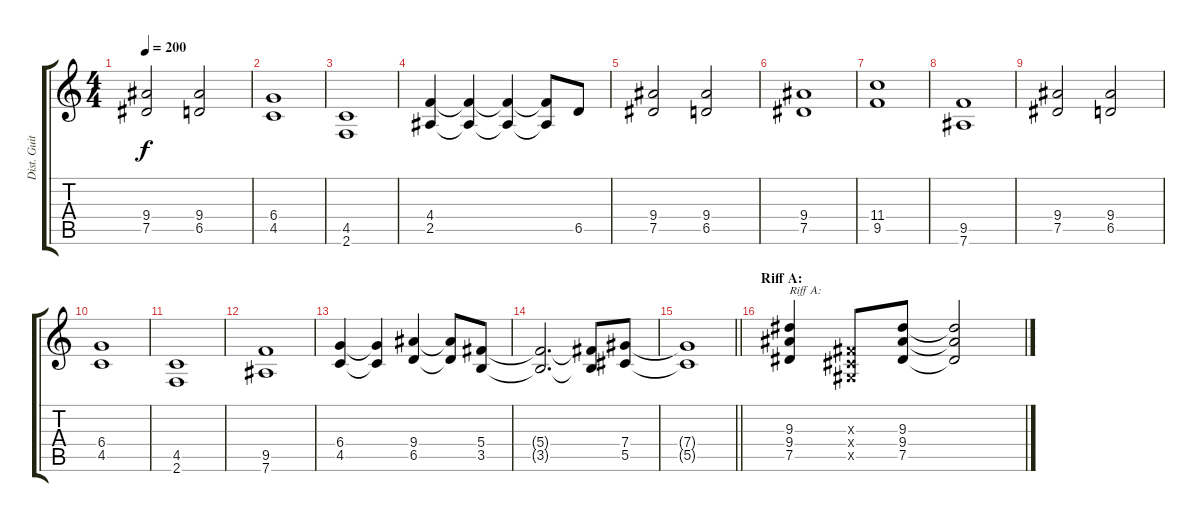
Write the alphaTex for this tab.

\track ("Dist. Guitar 2" "Dist. Guit") {instrument distortionguitar}
\staff {score tabs}
\tuning (Eb4 Bb3 Gb3 Db3 Ab2 Eb2) {hide}
\ts (4 4)
\tempo 200
\clef g2
\ks c
(9.4 7.5).2{dy f} (9.4 6.5).2 |
(6.4 4.5).1 |
(4.5 2.6).1 |
(4.4 2.5).4 (4.4{t} 2.5{t}).4 (4.4{t} 2.5{t}).4 (4.4{t} 2.5{t}).8 6.5.8 |
(9.4 7.5).2 (9.4 6.5).2 |
(9.4 7.5).1 |
(11.4 9.5).1 |
(9.5 7.6).1 |
(9.4 7.5).2 (9.4 6.5).2 |
(6.4 4.5).1 |
(4.5 2.6).1 |
(9.5 7.6).1 |
(6.4 4.5).4 (6.4{t} 4.5{t}).4 (9.4 6.5).4 (9.4{t} 6.5{t}).8 (5.4 3.5).8 |
(5.4{t} 3.5{t}).2{d} (5.4{t} 3.5{t}).8 (7.4 5.5).8 |
\barLineRight lightlight
(7.4{t} 5.5{t}).1 |
\section ("" "Riff A:")
(9.3 9.4 7.5).4{txt "Riff A:"} (0.3{x} 0.4{x} 0.5{x}).8 (9.3 9.4 7.5).8 (9.3{t} 9.4{t} 7.5{t}).2
